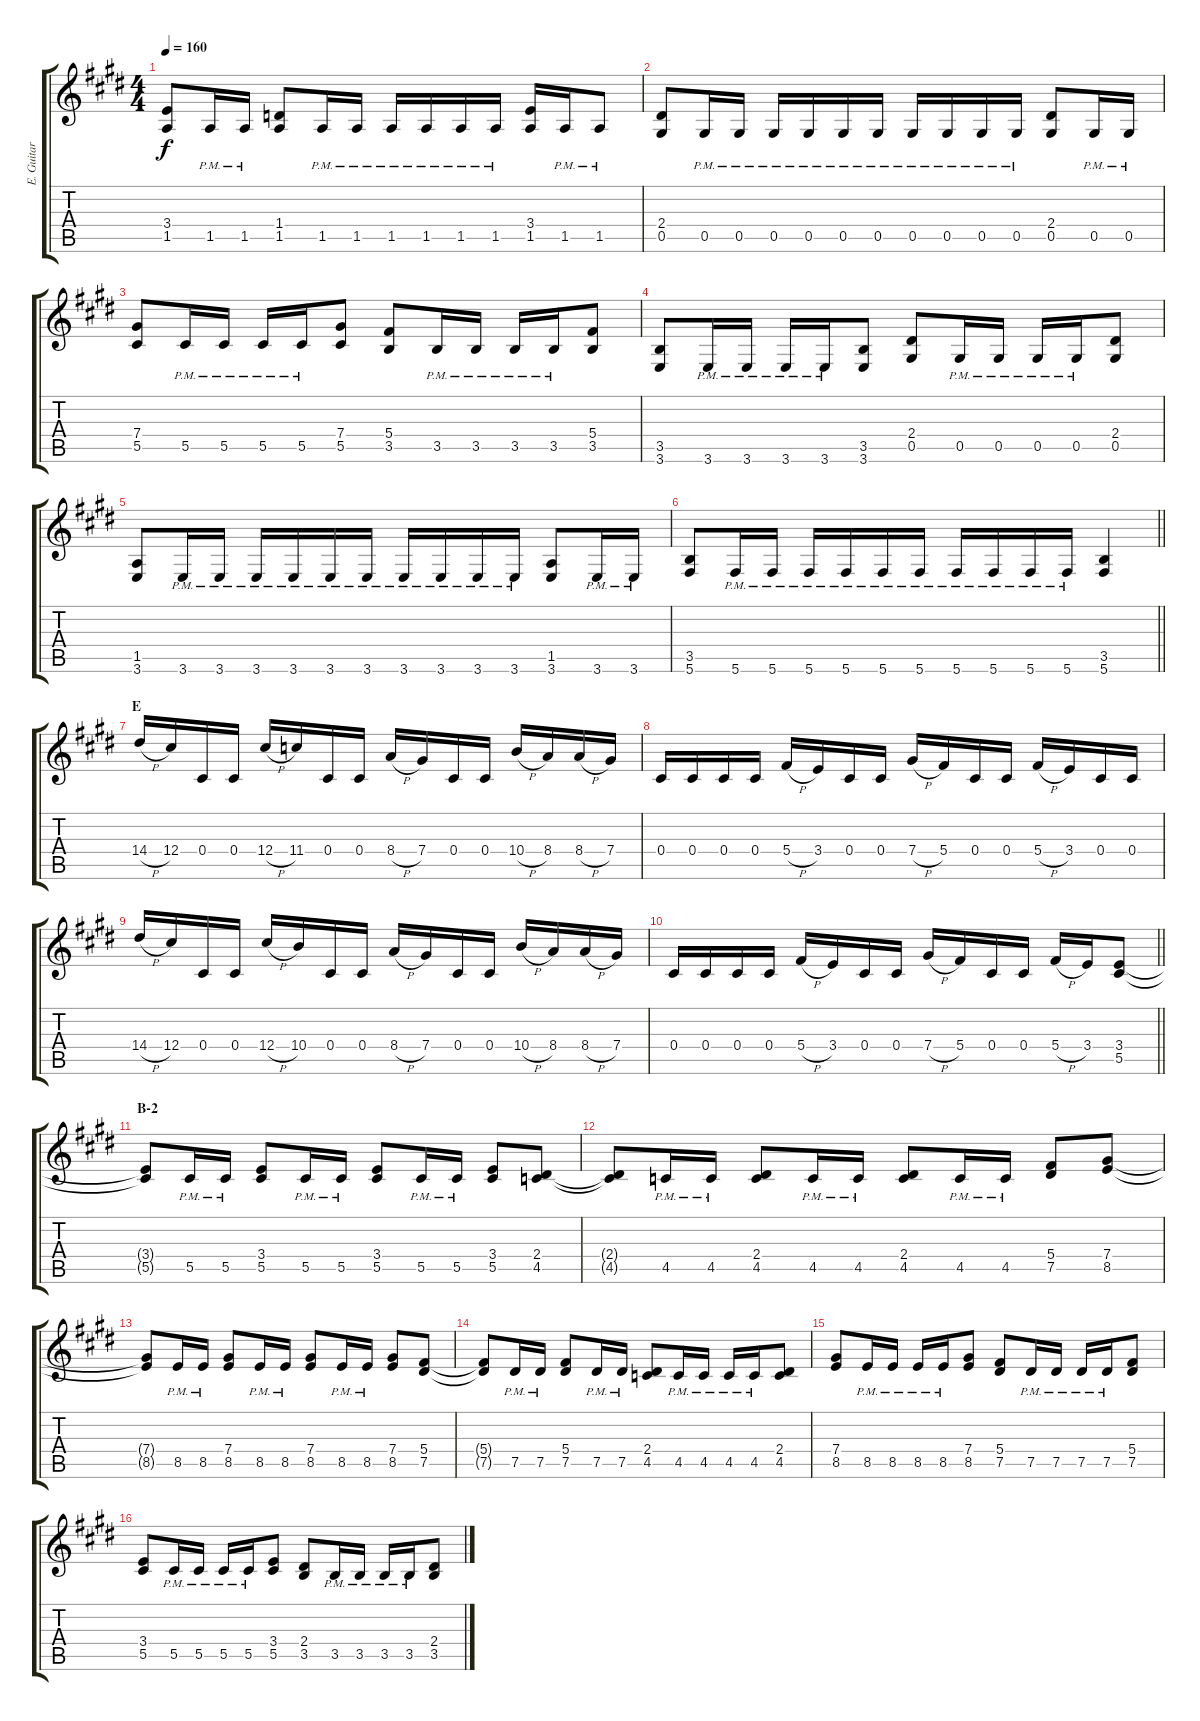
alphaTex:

\track ("E. Guitar I" "E. Guitar ") {instrument overdrivenguitar}
\staff {score tabs}
\tuning (Eb4 Bb3 Gb3 Db3 Ab2 Db2) {hide}
\ts (4 4)
\tempo 160
\clef g2
\ks e
(3.4 1.5).8{dy f} 1.5{pm}.16 1.5{pm}.16 (1.4 1.5).8 1.5{pm}.16 1.5{pm}.16 1.5{pm}.16 1.5{pm}.16 1.5{pm}.16 1.5{pm}.16 (3.4 1.5).16 1.5{pm}.16 1.5{pm}.8 |
(2.4 0.5).8 0.5{pm}.16 0.5{pm}.16 0.5{pm}.16 0.5{pm}.16 0.5{pm}.16 0.5{pm}.16 0.5{pm}.16 0.5{pm}.16 0.5{pm}.16 0.5{pm}.16 (2.4 0.5).8 0.5{pm}.16 0.5{pm}.16 |
(7.4 5.5).8 5.5{pm}.16 5.5{pm}.16 5.5{pm}.16 5.5{pm}.16 (7.4 5.5).8 (5.4 3.5).8 3.5{pm}.16 3.5{pm}.16 3.5{pm}.16 3.5{pm}.16 (5.4 3.5).8 |
(3.5 3.6).8 3.6{pm}.16 3.6{pm}.16 3.6{pm}.16 3.6{pm}.16 (3.5 3.6).8 (2.4 0.5).8 0.5{pm}.16 0.5{pm}.16 0.5{pm}.16 0.5{pm}.16 (2.4 0.5).8 |
(1.5 3.6).8 3.6{pm}.16 3.6{pm}.16 3.6{pm}.16 3.6{pm}.16 3.6{pm}.16 3.6{pm}.16 3.6{pm}.16 3.6{pm}.16 3.6{pm}.16 3.6{pm}.16 (1.5 3.6).8 3.6{pm}.16 3.6{pm}.16 |
\barLineRight lightlight
(3.5 5.6).8 5.6{pm}.16 5.6{pm}.16 5.6{pm}.16 5.6{pm}.16 5.6{pm}.16 5.6{pm}.16 5.6{pm}.16 5.6{pm}.16 5.6{pm}.16 5.6{pm}.16 (3.5 5.6).4 |
\section ("" "E")
14.4{h}.16 12.4.16 0.4.16 0.4.16 12.4{h}.16 11.4.16 0.4.16 0.4.16 8.4{h}.16 7.4.16 0.4.16 0.4.16 10.4{h}.16 8.4.16 8.4{h}.16 7.4.16 |
0.4.16 0.4.16 0.4.16 0.4.16 5.4{h}.16 3.4.16 0.4.16 0.4.16 7.4{h}.16 5.4.16 0.4.16 0.4.16 5.4{h}.16 3.4.16 0.4.16 0.4.16 |
14.4{h}.16 12.4.16 0.4.16 0.4.16 12.4{h}.16 10.4.16 0.4.16 0.4.16 8.4{h}.16 7.4.16 0.4.16 0.4.16 10.4{h}.16 8.4.16 8.4{h}.16 7.4.16 |
\barLineRight lightlight
0.4.16 0.4.16 0.4.16 0.4.16 5.4{h}.16 3.4.16 0.4.16 0.4.16 7.4{h}.16 5.4.16 0.4.16 0.4.16 5.4{h}.16 3.4.16 (3.4 5.5).8 |
\section ("" "B-2")
(3.4{t} 5.5{t}).8 5.5{pm}.16 5.5{pm}.16 (3.4 5.5).8 5.5{pm}.16 5.5{pm}.16 (3.4 5.5).8 5.5{pm}.16 5.5{pm}.16 (3.4 5.5).8 (2.4 4.5).8 |
(2.4{t} 4.5{t}).8 4.5{pm}.16 4.5{pm}.16 (2.4 4.5).8 4.5{pm}.16 4.5{pm}.16 (2.4 4.5).8 4.5{pm}.16 4.5{pm}.16 (5.4 7.5).8 (7.4 8.5).8 |
(7.4{t} 8.5{t}).8 8.5{pm}.16 8.5{pm}.16 (7.4 8.5).8 8.5{pm}.16 8.5{pm}.16 (7.4 8.5).8 8.5{pm}.16 8.5{pm}.16 (7.4 8.5).8 (5.4 7.5).8 |
(5.4{t} 7.5{t}).8 7.5{pm}.16 7.5{pm}.16 (5.4 7.5).8 7.5{pm}.16 7.5{pm}.16 (2.4 4.5).8 4.5{pm}.16 4.5{pm}.16 4.5{pm}.16 4.5{pm}.16 (2.4 4.5).8 |
(7.4 8.5).8 8.5{pm}.16 8.5{pm}.16 8.5{pm}.16 8.5{pm}.16 (7.4 8.5).8 (5.4 7.5).8 7.5{pm}.16 7.5{pm}.16 7.5{pm}.16 7.5{pm}.16 (5.4 7.5).8 |
(3.4 5.5).8 5.5{pm}.16 5.5{pm}.16 5.5{pm}.16 5.5{pm}.16 (3.4 5.5).8 (2.4 3.5).8 3.5{pm}.16 3.5{pm}.16 3.5{pm}.16 3.5{pm}.16 (2.4 3.5).8
